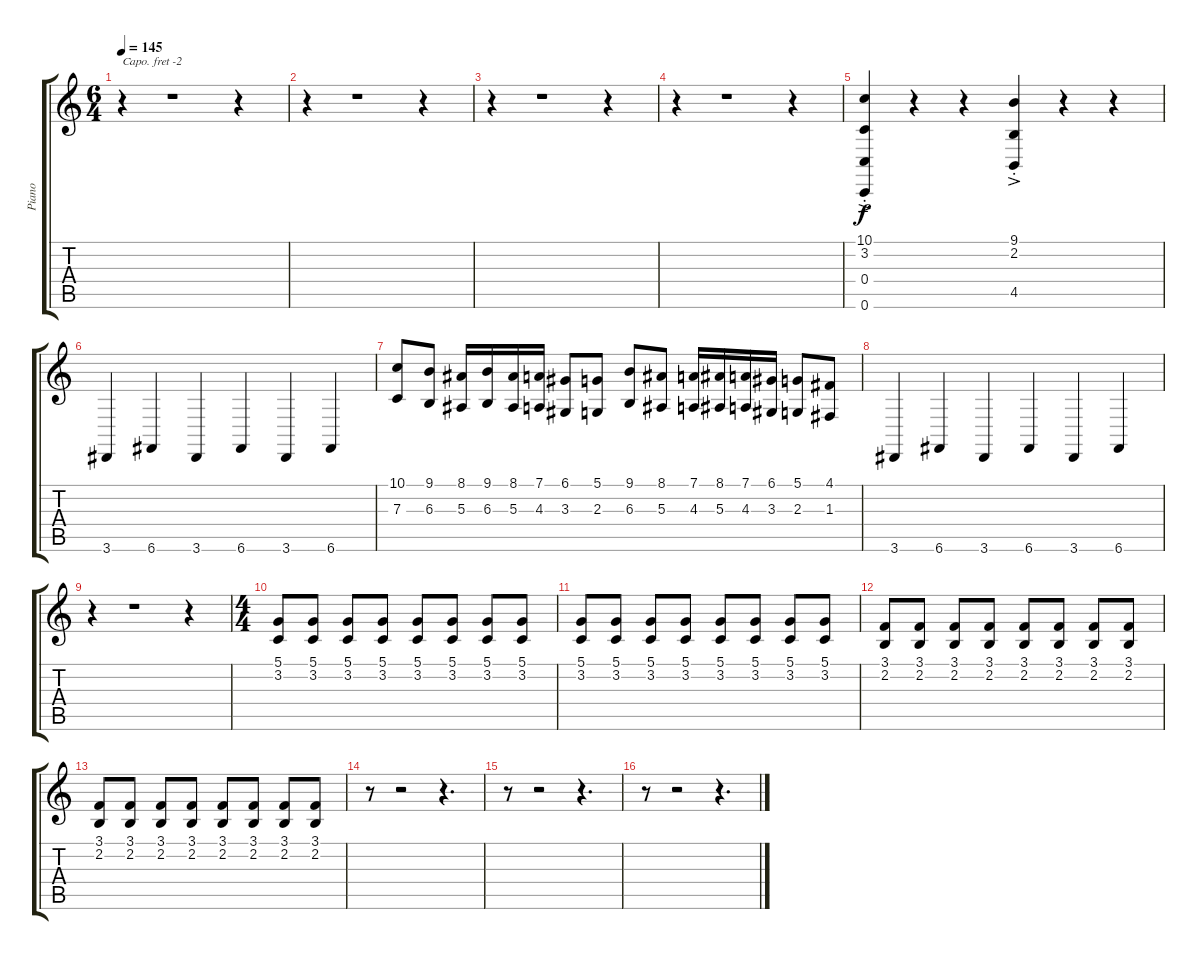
\track ("Piano" "Piano") {instrument acousticgrandpiano}
\staff {score tabs}
\capo -2
\tuning (E4 B3 G3 D3 A2 D2) {hide}
\ts (6 4)
\tempo 145
\clef g2
\ks c
r.4{dy f} r.1 r.4 |
r.4 r.1 r.4 |
r.4 r.1 r.4 |
r.4 r.1 r.4 |
(10.1{ac st} 3.2{ac st} 0.4{ac st} 0.6{ac st}).4 r.4 r.4 (9.1{ac st} 2.2{ac st} 4.5{ac st}).4 r.4 r.4 |
3.6.4 6.6.4 3.6.4 6.6.4 3.6.4 6.6.4 |
(10.1 7.3).8 (9.1 6.3).8 (8.1 5.3).16 (9.1 6.3).16 (8.1 5.3).16 (7.1 4.3).16 (6.1 3.3).8 (5.1 2.3).8 (9.1 6.3).8 (8.1 5.3).8 (7.1 4.3).16 (8.1 5.3).16 (7.1 4.3).16 (6.1 3.3).16 (5.1 2.3).8 (4.1 1.3).8 |
3.6.4 6.6.4 3.6.4 6.6.4 3.6.4 6.6.4 |
r.4 r.1 r.4 |
\ts (4 4)
(5.1 3.2).8 (5.1 3.2).8 (5.1 3.2).8 (5.1 3.2).8 (5.1 3.2).8 (5.1 3.2).8 (5.1 3.2).8 (5.1 3.2).8 |
(5.1 3.2).8 (5.1 3.2).8 (5.1 3.2).8 (5.1 3.2).8 (5.1 3.2).8 (5.1 3.2).8 (5.1 3.2).8 (5.1 3.2).8 |
(3.1 2.2).8 (3.1 2.2).8 (3.1 2.2).8 (3.1 2.2).8 (3.1 2.2).8 (3.1 2.2).8 (3.1 2.2).8 (3.1 2.2).8 |
(3.1 2.2).8 (3.1 2.2).8 (3.1 2.2).8 (3.1 2.2).8 (3.1 2.2).8 (3.1 2.2).8 (3.1 2.2).8 (3.1 2.2).8 |
r.8 r.2 r.4{d} |
r.8 r.2 r.4{d} |
r.8 r.2 r.4{d}
